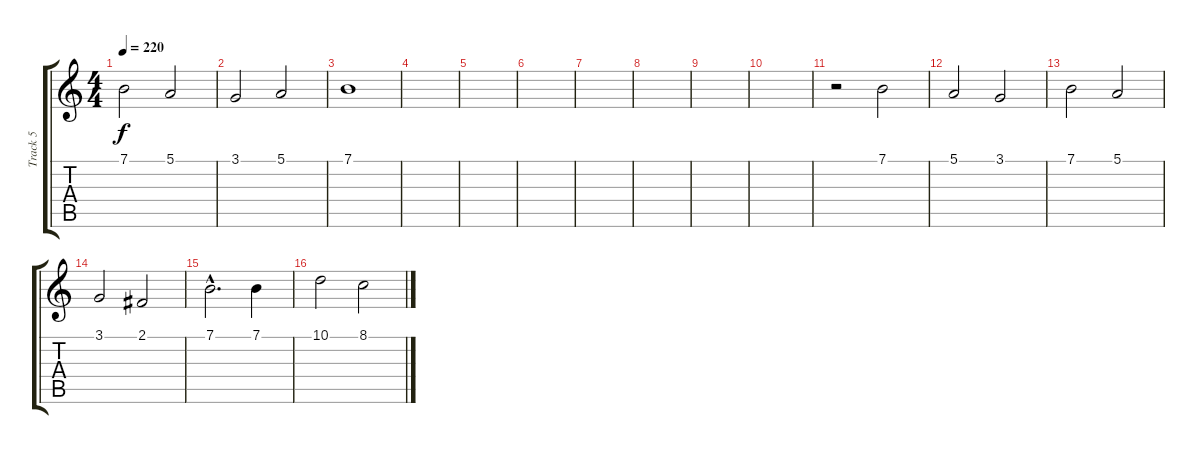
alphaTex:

\track ("Track 5" "Track 5") {instrument synthvoice}
\staff {score tabs}
\tuning (E4 B3 G3 D3 A2 E2) {hide}
\ts (4 4)
\tempo 220
\clef g2
\ks c
7.1.2{dy f} 5.1.2 |
3.1.2 5.1.2 |
7.1.1 |
|
|
|
|
|
|
|
r.2 7.1.2 |
5.1.2 3.1.2 |
7.1.2 5.1.2 |
3.1.2 2.1.2 |
7.1{hac}.2{d} 7.1.4 |
10.1.2 8.1.2
